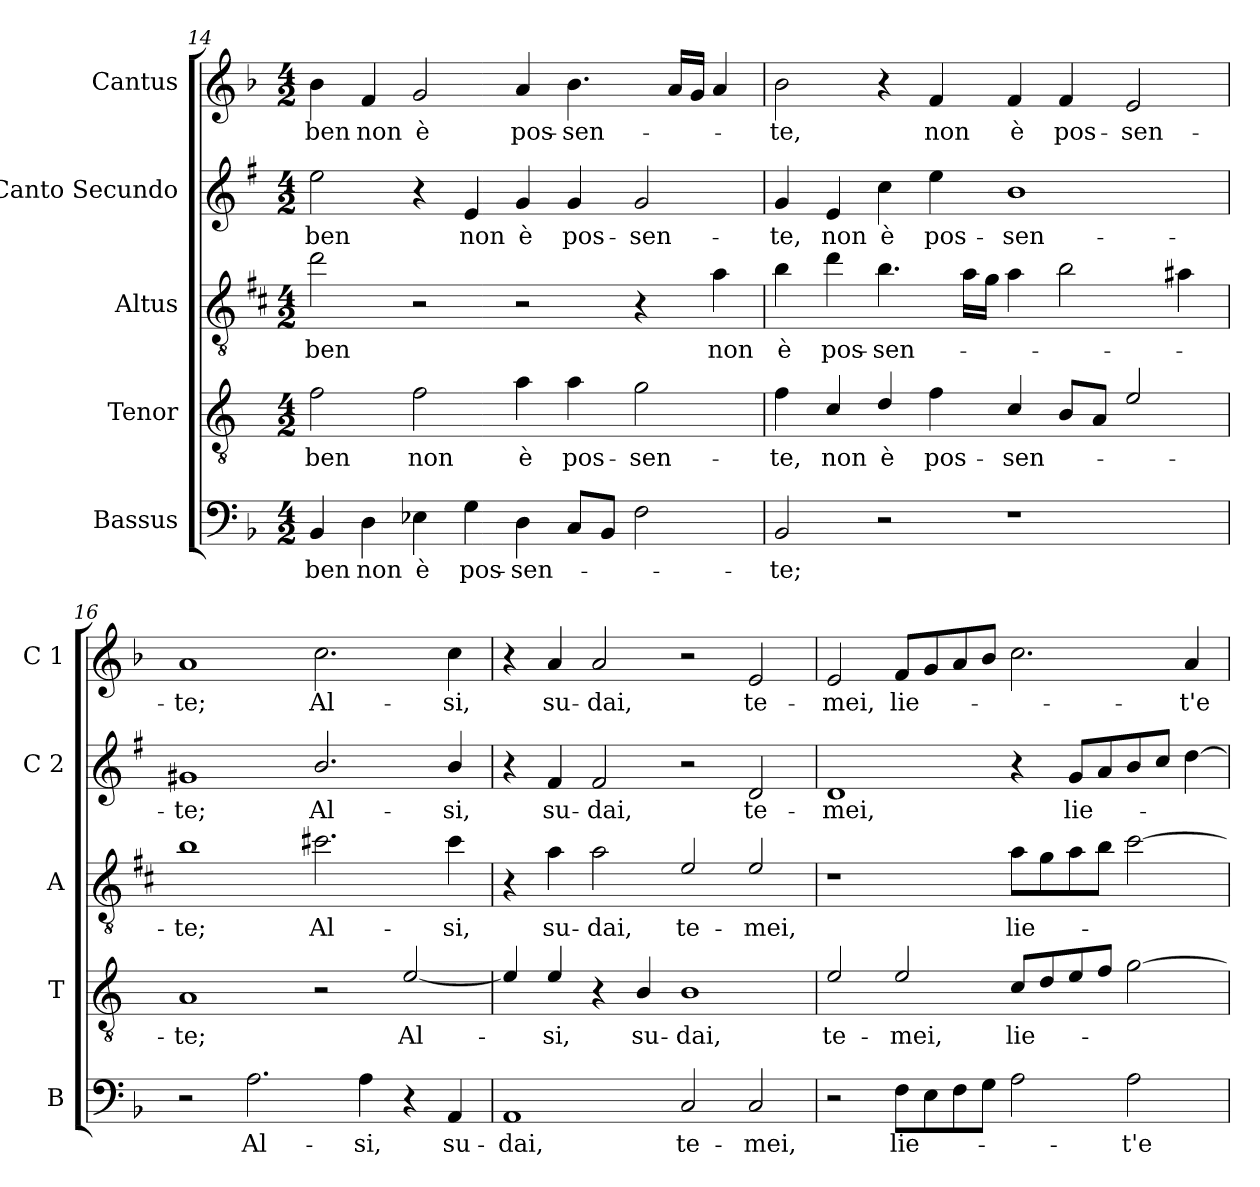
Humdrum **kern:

**kern	**text	**kern	**text	**kern	**text	**kern	**text	**kern	**text
*part5	*part5	*part4	*part4	*part3	*part3	*part2	*part2	*part1	*part1
*staff5	*staff5	*staff4	*staff4	*staff3	*staff3	*staff2	*staff2	*staff1	*staff1
*I"Bassus	*	*I"Tenor	*	*I"Altus	*	*I"Canto Secundo	*	*I"Cantus	*
*I'B	*	*I'T	*	*I'A	*	*I'C 2	*	*I'C 1	*
*clefF4	*	*clefGv2	*	*clefGv2	*	*clefG2	*	*clefG2	*
*	*	*ITrd4c7	*	*ITrd5c9	*	*ITrd1c2	*	*	*
*k[b-]	*	*k[b-]	*	*k[b-]	*	*k[b-]	*	*k[b-]	*
*F:	*	*F:	*	*F:	*	*F:	*	*F:	*
*M4/2	*	*M4/2	*	*M4/2	*	*M4/2	*	*M4/2	*
=14	=14	=14	=14	=14	=14	=14	=14	=14	=14
!	!LO:LY:b	!	!LO:LY:b	!	!LO:LY:b	!	!LO:LY:b	!	!LO:LY:b
4BB-/	ben	2B-\	ben	2f\	ben	2dd\	ben	4b-\	ben
!	!LO:LY:b	!	!	!	!	!	!	!	!LO:LY:b
4D\	non	.	.	.	.	.	.	4f/	non
!	!LO:LY:b	!	!LO:LY:b	!	!	!	!	!	!LO:LY:b
4E-X\	è	2B-\	non	2r	.	4r	.	2g/	è
!	!LO:LY:b	!	!	!	!	!	!LO:LY:b	!	!
4G\	pos-	.	.	.	.	4d/	non	.	.
!	!LO:LY:b	!	!LO:LY:b	!	!	!	!LO:LY:b	!	!LO:LY:b
4D\	-sen-	4d\	è	2r	.	4f/	è	4a/	pos-
!	!	!	!LO:LY:b	!	!	!	!LO:LY:b	!	!LO:LY:b
8C/L	.	4d\	pos-	.	.	4f/	pos-	4.b-\	-sen-
8BB-/J	.	.	.	.	.	.	.	.	.
!	!	!	!LO:LY:b	!	!	!	!LO:LY:b	!	!
2F\	.	2c\	-sen-	4r	.	2f/	-sen-	.	.
.	.	.	.	.	.	.	.	16a/LL	.
.	.	.	.	.	.	.	.	16g/JJ	.
!	!	!	!	!	!LO:LY:b	!	!	!	!
.	.	.	.	4c\	non	.	.	4a/	.
=15	=15	=15	=15	=15	=15	=15	=15	=15	=15
!	!LO:LY:b	!	!LO:LY:b	!	!LO:LY:b	!	!LO:LY:b	!	!LO:LY:b
2BB-/	-te;	4B-\	-te,	4d\	è	4f/	-te,	2b-\	-te,
!	!	!	!LO:LY:b	!	!LO:LY:b	!	!LO:LY:b	!	!
.	.	4F/	non	4f\	pos-	4d/	non	.	.
!	!	!	!LO:LY:b	!	!LO:LY:b	!	!LO:LY:b	!	!
2r	.	4G/	è	4.d\	-sen-	4b-\	è	4r	.
!	!	!	!LO:LY:b	!	!	!	!LO:LY:b	!	!LO:LY:b
.	.	4B-\	pos-	.	.	4dd\	pos-	4f/	non
.	.	.	.	16c\LL	.	.	.	.	.
.	.	.	.	16B-\JJ	.	.	.	.	.
!	!	!	!LO:LY:b	!	!	!	!LO:LY:b	!	!LO:LY:b
1r	.	4F/	-sen-	4c\	.	1a	-sen-	4f/	è
!	!	!	!	!	!	!	!	!	!LO:LY:b
.	.	8E/L	.	2d\	.	.	.	4f/	pos-
.	.	8D/J	.	.	.	.	.	.	.
!	!	!	!	!	!	!	!	!	!LO:LY:b
.	.	2A/	.	.	.	.	.	2e/	-sen-
.	.	.	.	4c#X\	.	.	.	.	.
=16	=16	=16	=16	=16	=16	=16	=16	=16	=16
!	!	!	!LO:LY:b	!	!LO:LY:b	!	!LO:LY:b	!	!LO:LY:b
2r	.	1D	-te;	1d	-te;	1f#X	-te;	1a	-te;
!	!LO:LY:b	!	!	!	!	!	!	!	!
2.A\	Al-	.	.	.	.	.	.	.	.
!	!	!	!	!	!LO:LY:b	!	!LO:LY:b	!	!LO:LY:b
.	.	2r	.	2.eni\	Al-	2.a/	Al-	2.cc\	Al-
!	!LO:LY:b	!	!	!	!	!	!	!	!
4A\	-si,	.	.	.	.	.	.	.	.
!	!	!	!LO:LY:b	!	!	!	!	!	!
4r	.	[2A/	Al-	.	.	.	.	.	.
!	!LO:LY:b	!	!	!	!LO:LY:b	!	!LO:LY:b	!	!LO:LY:b
4AA/	su-	.	.	4e\	-si,	4a/	-si,	4cc\	-si,
!!LO:PB:g=z
=17	=17	=17	=17	=17	=17	=17	=17	=17	=17
!	!LO:LY:b	!	!	!	!	!	!	!	!
1AA	-dai,	4A/]	.	4r	.	4r	.	4r	.
!	!	!	!LO:LY:b	!	!LO:LY:b	!	!LO:LY:b	!	!LO:LY:b
.	.	4A/	-si,	4c\	su-	4e/	su-	4a/	su-
!	!	!	!	!	!LO:LY:b	!	!LO:LY:b	!	!LO:LY:b
.	.	4r	.	2c\	-dai,	2e/	-dai,	2a/	-dai,
!	!	!	!LO:LY:b	!	!	!	!	!	!
.	.	4E/	su-	.	.	.	.	.	.
!	!LO:LY:b	!	!LO:LY:b	!	!LO:LY:b	!	!	!	!
2C/	te-	1E	-dai,	2G/	te-	2r	.	2r	.
!	!LO:LY:b	!	!	!	!LO:LY:b	!	!LO:LY:b	!	!LO:LY:b
2C/	-mei,	.	.	2G/	-mei,	2c/	te-	2e/	te-
=18	=18	=18	=18	=18	=18	=18	=18	=18	=18
!	!	!	!LO:LY:b	!	!	!	!LO:LY:b	!	!LO:LY:b
2r	.	2A/	te-	1r	.	1c	-mei,	2e/	-mei,
!	!LO:LY:b	!	!LO:LY:b	!	!	!	!	!	!LO:LY:b
8F\L	lie-	2A/	-mei,	.	.	.	.	8f/L	lie-
8E\	.	.	.	.	.	.	.	8g/	.
8F\	.	.	.	.	.	.	.	8a/	.
8G\J	.	.	.	.	.	.	.	8b-/J	.
!	!	!	!LO:LY:b	!	!LO:LY:b	!	!	!	!
2A\	.	8F/L	lie-	8c\L	lie-	4r	.	2.cc\	.
.	.	8G/	.	8B-\	.	.	.	.	.
!	!	!	!	!	!	!	!LO:LY:b	!	!
.	.	8A/	.	8c\	.	8f/L	lie-	.	.
.	.	8B-/J	.	8d\J	.	8g/	.	.	.
!	!LO:LY:b	!	!	!	!	!	!	!	!
2A\	-t'e	[2c\	.	[2e\	.	8a/	.	.	.
.	.	.	.	.	.	8b-/J	.	.	.
!	!	!	!	!	!	!	!	!	!LO:LY:b
.	.	.	.	.	.	[4cc\	.	4a/	-t'e
=	=	=	=	=	=	=	=	=	=
*-	*-	*-	*-	*-	*-	*-	*-	*-	*-
